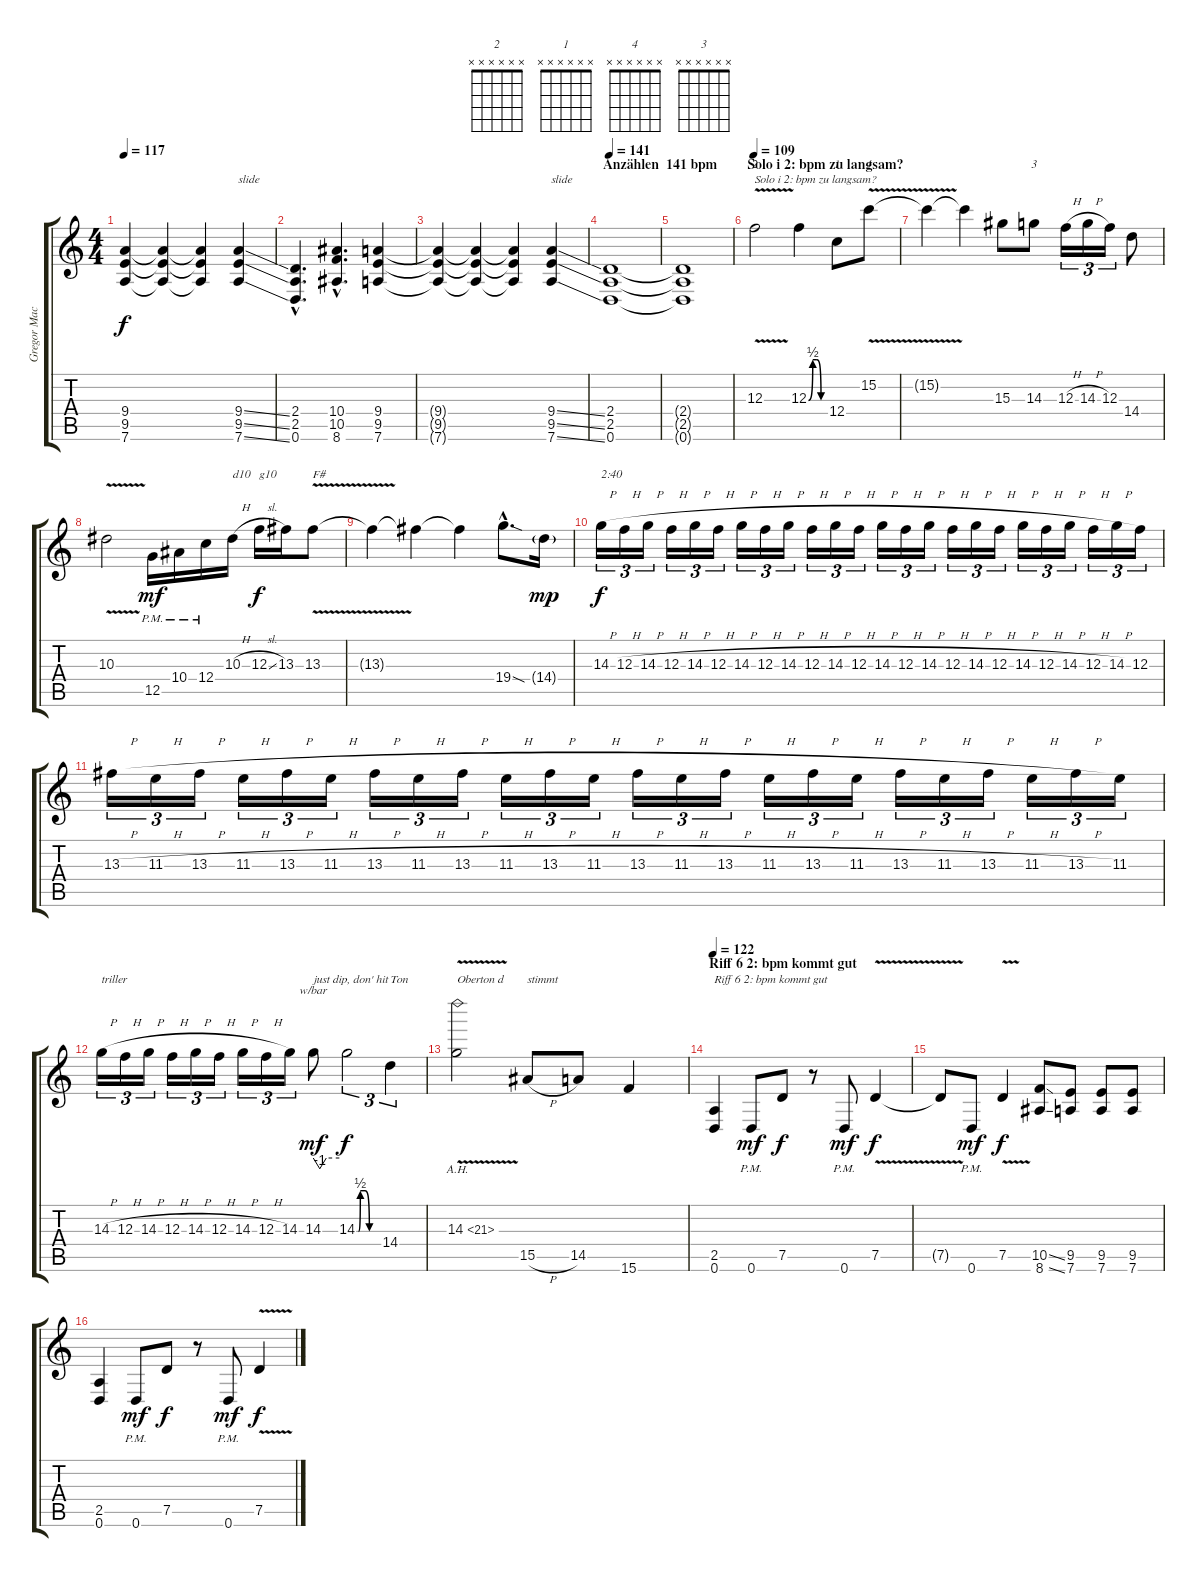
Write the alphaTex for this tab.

\track ("Gregor Mackintosh" "Gregor Mac") {instrument overdrivenguitar}
\staff {score tabs}
\tuning (D4 A3 F3 C3 G2 D2) {hide}
\chord ("2" x x x x x x)
\chord ("1" x x x x x x)
\chord ("4" x x x x x x)
\chord ("3" x x x x x x)
\ts (4 4)
\tempo 117
\clef g2
\ks c
(9.4{t} 9.5{t} 7.6{t}).4{dy f} (9.4{t} 9.5{t} 7.6{t}).4 (9.4{t} 9.5{t} 7.6{t}).4 (9.4{ss} 9.5{ss} 7.6{ss}).4{txt "slide"} |
(2.4{hac} 2.5{hac} 0.6{hac}).4{d} (10.4{hac} 10.5{hac} 8.6{hac}).4{d} (9.4 9.5 7.6).4 |
(9.4{t} 9.5{t} 7.6{t}).4 (9.4{t} 9.5{t} 7.6{t}).4 (9.4{t} 9.5{t} 7.6{t}).4 (9.4{ss} 9.5{ss} 7.6{ss}).4{txt "slide"} |
\section ("" "Anzählen  141 bpm")
\tempo 141
(2.4 2.5 0.6).1 |
(2.4{t} 2.5{t} 0.6{t}).1 |
\section ("" "Solo i 2: bpm zu langsam?")
\tempo 109
12.3{v}.2{ch "2" txt "Solo i 2: bpm zu langsam?"} 12.3{be (custom 0 0 15 2 30 2 45 0 60 0)}.4 12.4.8{ch "1"} 15.2{v}.8{ch "4"} |
15.2{t}.4 15.2{t}.4 15.3.8 14.3.8{ch "3"} 12.3{h}.16{tu (3 2)} 14.3{h}.16{tu (3 2)} 12.3.16{tu (3 2)} 14.4.8 |
10.3{v}.2 12.5{pm}.16{dy mf} 10.4{pm}.16 12.4{pm}.16 10.3{h}.16{txt "d10"} 12.3{sl}.16{txt "g10" dy f} 13.3.16 13.3{v}.8{txt "F#"} |
13.3{t}.4 13.3{t}.4 13.3{t}.4 19.4{sod hac}.8{d} 14.4{g}.16{dy mp} |
14.3{h}.16{tu (3 2) txt "2:40" dy f} 12.3{h}.16{tu (3 2)} 14.3{h}.16{tu (3 2)} 12.3{h}.16{tu (3 2)} 14.3{h}.16{tu (3 2)} 12.3{h}.16{tu (3 2)} 14.3{h}.16{tu (3 2)} 12.3{h}.16{tu (3 2)} 14.3{h}.16{tu (3 2)} 12.3{h}.16{tu (3 2)} 14.3{h}.16{tu (3 2)} 12.3{h}.16{tu (3 2)} 14.3{h}.16{tu (3 2)} 12.3{h}.16{tu (3 2)} 14.3{h}.16{tu (3 2)} 12.3{h}.16{tu (3 2)} 14.3{h}.16{tu (3 2)} 12.3{h}.16{tu (3 2)} 14.3{h}.16{tu (3 2)} 12.3{h}.16{tu (3 2)} 14.3{h}.16{tu (3 2)} 12.3{h}.16{tu (3 2)} 14.3{h}.16{tu (3 2)} 12.3.16{tu (3 2)} |
13.3{h}.16{tu (3 2)} 11.3{h}.16{tu (3 2)} 13.3{h}.16{tu (3 2)} 11.3{h}.16{tu (3 2)} 13.3{h}.16{tu (3 2)} 11.3{h}.16{tu (3 2)} 13.3{h}.16{tu (3 2)} 11.3{h}.16{tu (3 2)} 13.3{h}.16{tu (3 2)} 11.3{h}.16{tu (3 2)} 13.3{h}.16{tu (3 2)} 11.3{h}.16{tu (3 2)} 13.3{h}.16{tu (3 2)} 11.3{h}.16{tu (3 2)} 13.3{h}.16{tu (3 2)} 11.3{h}.16{tu (3 2)} 13.3{h}.16{tu (3 2)} 11.3{h}.16{tu (3 2)} 13.3{h}.16{tu (3 2)} 11.3{h}.16{tu (3 2)} 13.3{h}.16{tu (3 2)} 11.3{h}.16{tu (3 2)} 13.3{h}.16{tu (3 2)} 11.3.16{tu (3 2)} |
14.3{h}.16{tu (3 2) txt "triller"} 12.3{h}.16{tu (3 2)} 14.3{h}.16{tu (3 2)} 12.3{h}.16{tu (3 2)} 14.3{h}.16{tu (3 2)} 12.3{h}.16{tu (3 2)} 14.3{h}.16{tu (3 2)} 12.3{h}.16{tu (3 2)} 14.3.16{tu (3 2)} 14.3.8{tbe (custom default 0 0 15 -4 30 0 60 0) txt "just dip, don' hit" dy mf} 14.3{be (custom 0 0 5 0 10 2 23 2 35 0 60 0)}.2{tu (3 2) dy f} 14.4.4{tu (3 2) txt "Ton"} |
14.3{ah 7 v}.2{txt "Oberton d"} 15.5{h}.8{txt "stimmt"} 14.5.8 15.6.4 |
\section ("" "Riff 6 2: bpm kommt gut")
\tempo 122
(2.5 0.6).4{txt "Riff 6 2: bpm kommt gut"} 0.6{pm}.8{dy mf} 7.5.8{dy f} r.8 0.6{pm}.8{dy mf} 7.5{v}.4{dy f} |
7.5{t}.8 0.6{pm}.8{dy mf} 7.5{v}.4{dy f} (10.5{ss} 8.6{ss}).8 (9.5 7.6).8 (9.5 7.6).8 (9.5 7.6).8 |
(2.5 0.6).4 0.6{pm}.8{dy mf} 7.5.8{dy f} r.8 0.6{pm}.8{dy mf} 7.5{v}.4{dy f}
